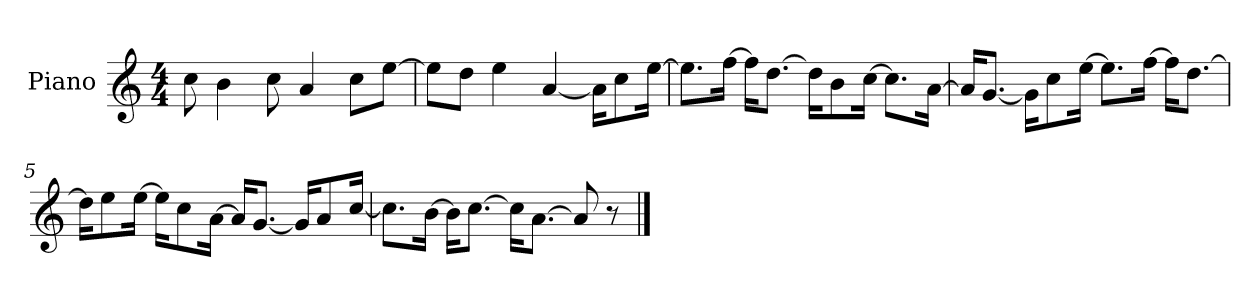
**kern
*part1
*staff1
*I"Piano
*I'P-no
*clefG2
*k[]
*M4/4
*MM90
=1
8cc\
4b\
8cc\
4a/
8cc\L
[8ee\J
=2
8ee\L]
8dd\J
4ee\
[4a/
16a\KL]
8cc\
[16ee\Jk
=3
8.ee\L]
[16ff\Jk
16ff\KL]
[8.dd\J
16dd\KL]
8b\
[16cc\Jk
8.cc\L]
[16a\Jk
=4
16a/KL]
[8.g/J
16g\KL]
8cc\
[16ee\Jk
8.ee\L]
[16ff\Jk
16ff\KL]
[8.dd\J
!!LO:LB:g=z
=5
16dd\KL]
8ee\
[16ee\Jk
16ee\KL]
8cc\
[16a\Jk
16a/KL]
[8.g/J
16g/KL]
8a/
[16cc/Jk
=6
8.cc\L]
[16b\Jk
16b\KL]
[8.cc\J
16cc\KL]
[8.a\J
8a/]
8r
==
*-
